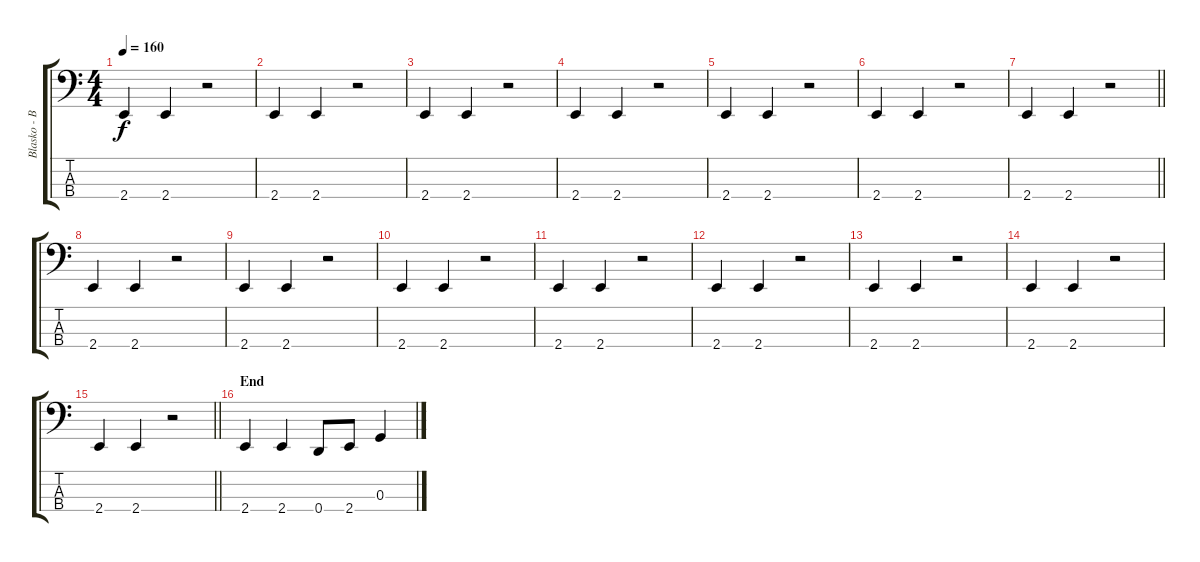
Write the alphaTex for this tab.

\track ("Blasko - Bass Guitar" "Blasko - B") {instrument electricbassfinger}
\staff {score tabs}
\tuning (F2 C2 G1 D1) {hide}
\ts (4 4)
\tempo 160
\clef f4
\ks c
2.4.4{dy f} 2.4.4 r.2 |
2.4.4 2.4.4 r.2 |
2.4.4 2.4.4 r.2 |
2.4.4 2.4.4 r.2 |
2.4.4 2.4.4 r.2 |
2.4.4 2.4.4 r.2 |
\barLineRight lightlight
2.4.4 2.4.4 r.2 |
\section ("" "")
2.4.4 2.4.4 r.2 |
2.4.4 2.4.4 r.2 |
2.4.4 2.4.4 r.2 |
2.4.4 2.4.4 r.2 |
2.4.4 2.4.4 r.2 |
2.4.4 2.4.4 r.2 |
2.4.4 2.4.4 r.2 |
\barLineRight lightlight
2.4.4 2.4.4 r.2 |
\section ("" "End")
2.4.4 2.4.4 0.4.8 2.4.8 0.3.4
